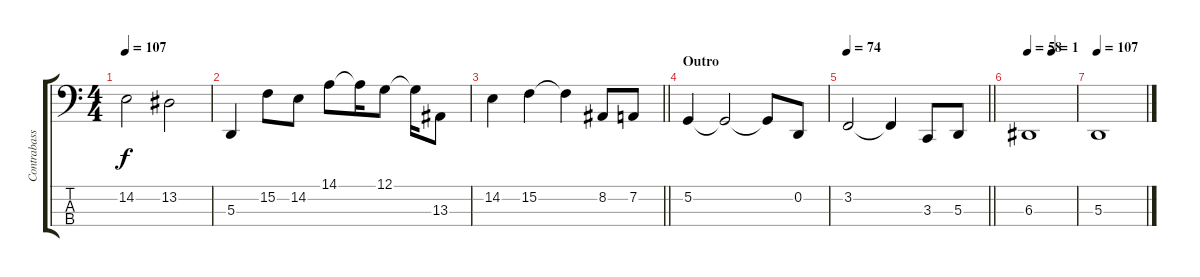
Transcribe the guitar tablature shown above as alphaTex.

\track ("Contrabass" "Contrabass") {instrument fretlessbass}
\staff {score tabs}
\tuning (G1 D1 A0 E0) {hide}
\ts (4 4)
\tempo 107
\clef f4
\ks c
14.2.2{dy f} 13.2.2 |
5.3.4 15.2.8 14.2.8 14.1.8 14.1{t}.16 12.1.8 12.1{t}.16 13.3.8 |
\barLineRight lightlight
14.2.4 15.2.4 15.2{t}.4 8.2.8 7.2.8 |
\section ("" "Outro")
5.2.4 5.2{t}.2 5.2{t}.8 0.2.8 |
\tempo 74
\barLineRight lightlight
3.2.2 3.2{t}.4 3.3.8 5.3.8 |
\tempo 58
\tempo (1 0.5)
6.3.1 |
\tempo 107
5.3.1
